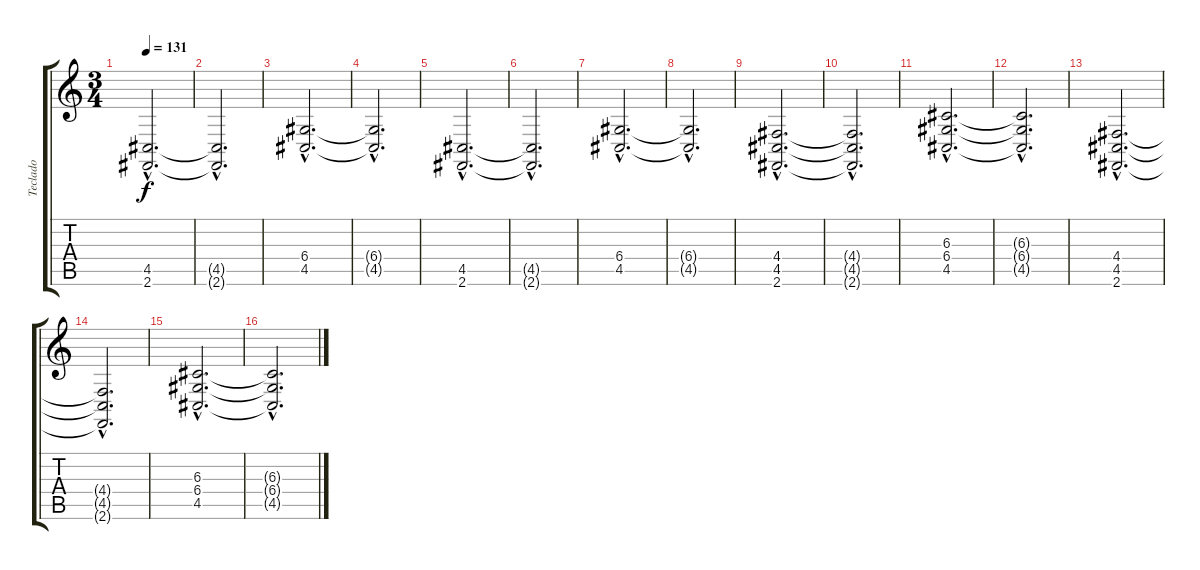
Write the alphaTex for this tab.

\track ("Teclado" "Teclado") {instrument choiraahs}
\staff {score tabs}
\tuning (E4 B3 G3 D3 A2 E2) {hide}
\ts (3 4)
\tempo 131
\clef g2
\ks c
(4.5{hac} 2.6{hac}).2{d dy f} |
(4.5{hac t} 2.6{hac t}).2{d} |
(6.4{hac} 4.5{hac}).2{d} |
(6.4{hac t} 4.5{hac t}).2{d} |
(4.5{hac} 2.6{hac}).2{d} |
(4.5{hac t} 2.6{hac t}).2{d} |
(6.4{hac} 4.5{hac}).2{d} |
(6.4{hac t} 4.5{hac t}).2{d} |
(4.4{hac} 4.5{hac} 2.6{hac}).2{d} |
(4.4{hac t} 4.5{hac t} 2.6{hac t}).2{d} |
(6.3{hac} 6.4{hac} 4.5{hac}).2{d} |
(6.3{hac t} 6.4{hac t} 4.5{hac t}).2{d} |
(4.4{hac} 4.5{hac} 2.6{hac}).2{d} |
(4.4{hac t} 4.5{hac t} 2.6{hac t}).2{d} |
(6.3{hac} 6.4{hac} 4.5{hac}).2{d} |
(6.3{hac t} 6.4{hac t} 4.5{hac t}).2{d}
